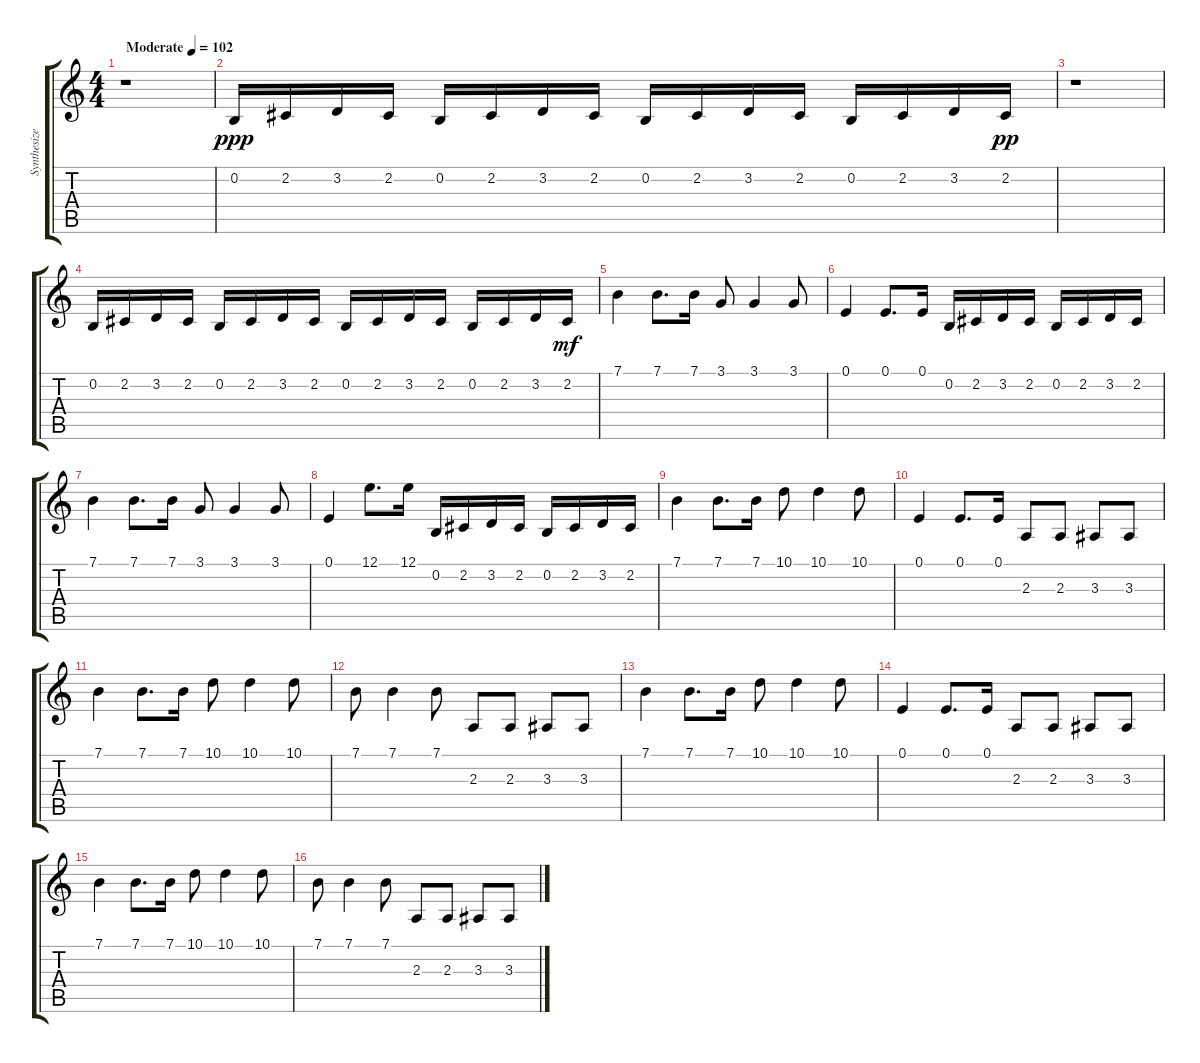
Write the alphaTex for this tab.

\track ("Synthesizer" "Synthesize") {instrument fx1rain}
\staff {score tabs}
\tuning (E4 B3 G3 D3 A2 E2) {hide}
\ts (4 4)
\tempo (102 "Moderate")
\clef g2
\ks c
r.1{dy ppp instrument fx1rain} |
0.2.16 2.2.16 3.2.16 2.2.16 0.2.16 2.2.16 3.2.16 2.2.16 0.2.16 2.2.16 3.2.16 2.2.16 0.2.16 2.2.16 3.2.16 2.2.16{dy pp} |
r.1 |
0.2.16 2.2.16 3.2.16 2.2.16 0.2.16 2.2.16 3.2.16 2.2.16 0.2.16 2.2.16 3.2.16 2.2.16 0.2.16 2.2.16 3.2.16 2.2.16{dy mf} |
7.1.4 7.1.8{d} 7.1.16 3.1.8 3.1.4 3.1.8 |
0.1.4 0.1.8{d} 0.1.16 0.2.16 2.2.16 3.2.16 2.2.16 0.2.16 2.2.16 3.2.16 2.2.16 |
7.1.4 7.1.8{d} 7.1.16 3.1.8 3.1.4 3.1.8 |
0.1.4 12.1.8{d} 12.1.16 0.2.16 2.2.16 3.2.16 2.2.16 0.2.16 2.2.16 3.2.16 2.2.16 |
7.1.4 7.1.8{d} 7.1.16 10.1.8 10.1.4 10.1.8 |
0.1.4 0.1.8{d} 0.1.16 2.3.8 2.3.8 3.3.8 3.3.8 |
7.1.4 7.1.8{d} 7.1.16 10.1.8 10.1.4 10.1.8 |
7.1.8 7.1.4 7.1.8 2.3.8 2.3.8 3.3.8 3.3.8 |
7.1.4 7.1.8{d} 7.1.16 10.1.8 10.1.4 10.1.8 |
0.1.4 0.1.8{d} 0.1.16 2.3.8 2.3.8 3.3.8 3.3.8 |
7.1.4 7.1.8{d} 7.1.16 10.1.8 10.1.4 10.1.8 |
7.1.8 7.1.4 7.1.8 2.3.8 2.3.8 3.3.8 3.3.8
